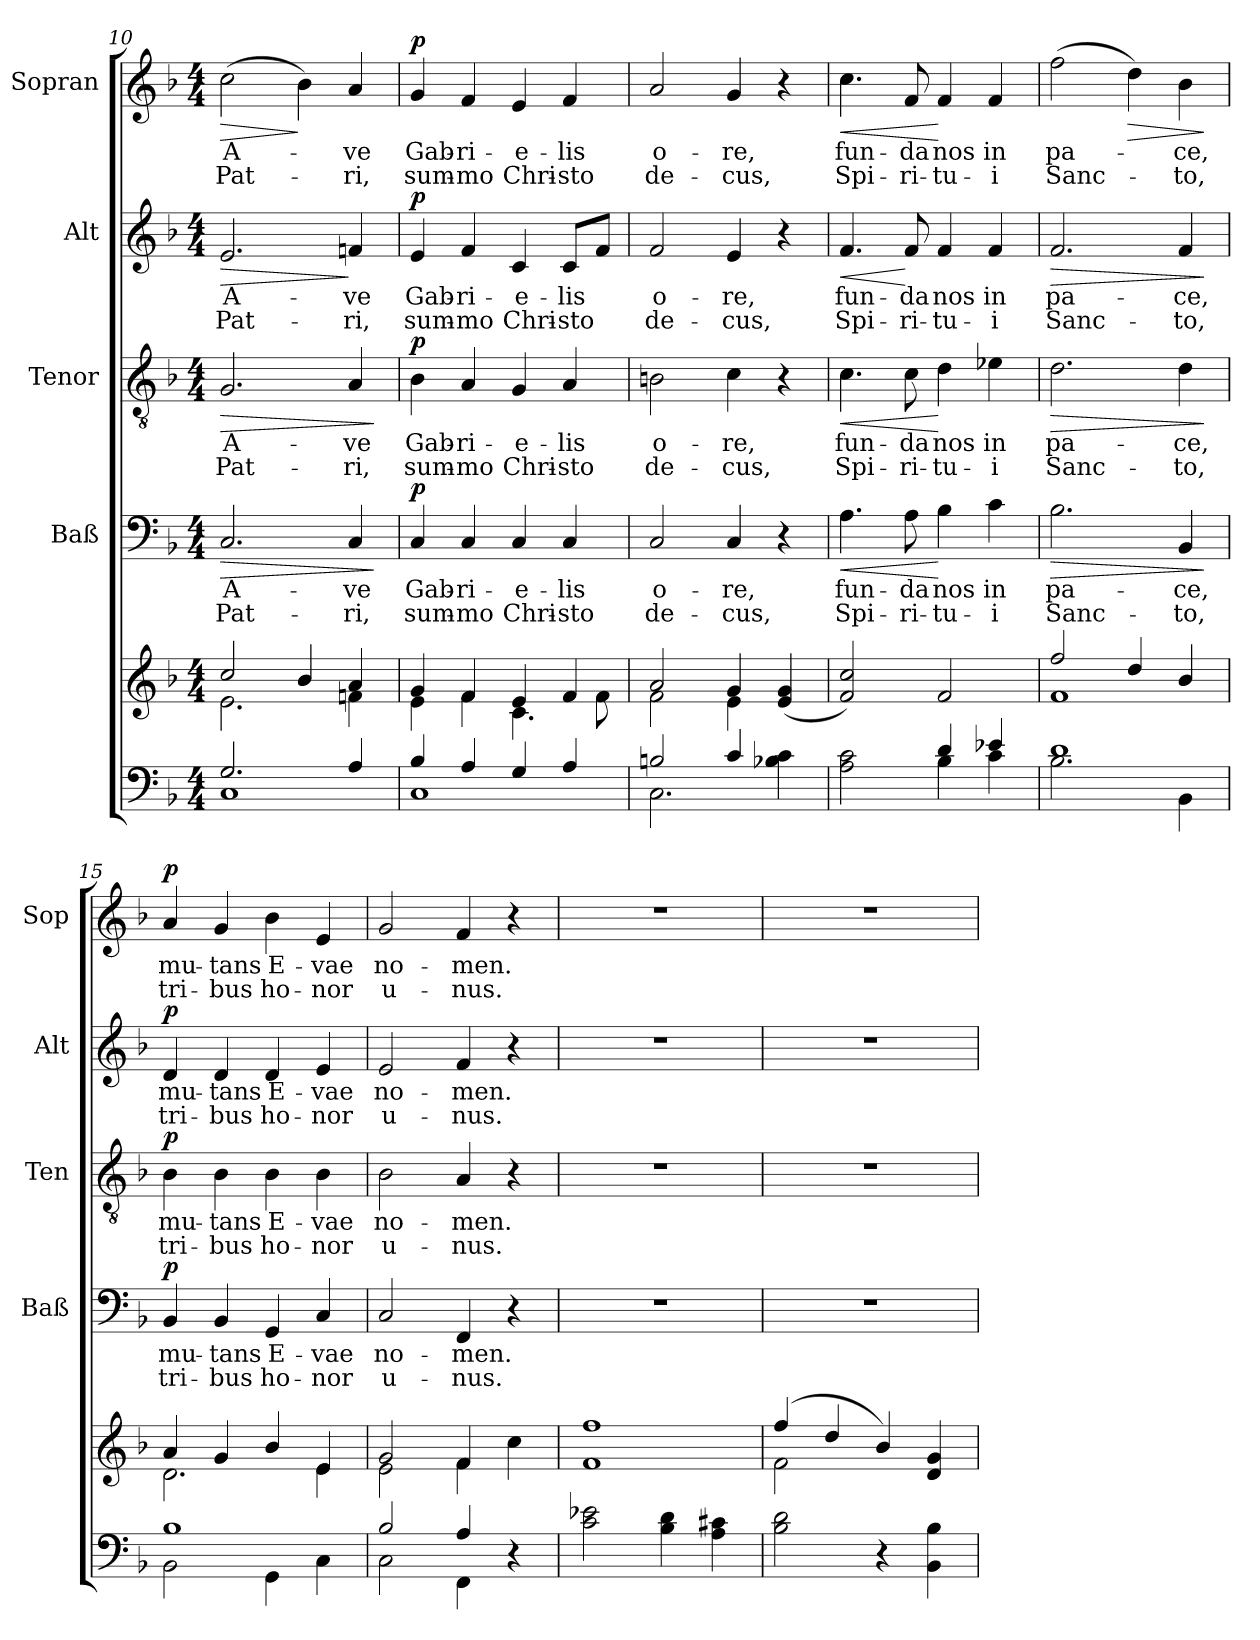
**kern	**kern	**kern	**text	**text	**dynam	**kern	**text	**text	**dynam	**kern	**text	**text	**dynam	**kern	**text	**text	**dynam
*part5	*part5	*part4	*part4	*part4	*part4	*part3	*part3	*part3	*part3	*part2	*part2	*part2	*part2	*part1	*part1	*part1	*part1
*staff6	*staff5	*staff4	*staff4	*staff4	*staff4	*staff3	*staff3	*staff3	*staff3	*staff2	*staff2	*staff2	*staff2	*staff1	*staff1	*staff1	*staff1
*	*	*I"Baß	*	*	*	*I"Tenor	*	*	*	*I"Alt	*	*	*	*I"Sopran	*	*	*
*	*	*I'Baß	*	*	*	*I'Ten	*	*	*	*I'Alt	*	*	*	*I'Sop	*	*	*
!!LO:PB:g=z
*clefF4	*clefG2	*clefF4	*	*	*	*clefGv2	*	*	*	*clefG2	*	*	*	*clefG2	*	*	*
*k[b-]	*k[b-]	*k[b-]	*	*	*	*k[b-]	*	*	*	*k[b-]	*	*	*	*k[b-]	*	*	*
*F:	*F:	*F:	*	*	*	*F:	*	*	*	*F:	*	*	*	*F:	*	*	*
*M4/4	*M4/4	*M4/4	*	*	*	*M4/4	*	*	*	*M4/4	*	*	*	*M4/4	*	*	*
=10	=10	=10	=10	=10	=10	=10	=10	=10	=10	=10	=10	=10	=10	=10	=10	=10	=10
*^	*^	*	*	*	*	*	*	*	*	*	*	*	*	*	*	*	*
!	!	!	!	!	!LO:LY:b	!LO:LY:b	!LO:HP:b	!	!LO:LY:b	!LO:LY:b	!LO:HP:b	!	!LO:LY:b	!LO:LY:b	!LO:HP:b	!	!LO:LY:b	!LO:LY:b	!LO:HP:b
2.G!/	1C!	2cc!/	2.e!\	2.C/	A-	Pat-	>	2.G/	A-	Pat-	>	2.e/	A-	Pat-	>	(>2cc\	A-	Pat-	>
.	.	4b-!/	.	.	.	.	.	.	.	.	.	.	.	.	.	4b-\)	.	.	]
!	!	!	!	!	!LO:LY:b	!LO:LY:b	!	!	!LO:LY:b	!LO:LY:b	!	!	!LO:LY:b	!LO:LY:b	!	!	!LO:LY:b	!LO:LY:b	!
4A!/	.	4a!/	4fn!\	4C/	-ve	-ri,	.	4A/	-ve	-ri,	.	4fn/	-ve	-ri,	]	4a/	-ve	-ri,	.
*v	*v	*	*	*	*	*	*	*	*	*	*	*	*	*	*	*	*	*	*
*	*v	*v	*	*	*	*	*	*	*	*	*	*	*	*	*	*	*	*
.	.	.	.	.	]	.	.	.	]	.	.	.	.	.	.	.	.
=11	=11	=11	=11	=11	=11	=11	=11	=11	=11	=11	=11	=11	=11	=11	=11	=11	=11
*^	*^	*	*	*	*	*	*	*	*	*	*	*	*	*	*	*	*
!	!	!	!	!	!LO:LY:b	!LO:LY:b	!LO:DY:a	!	!LO:LY:b	!LO:LY:b	!LO:DY:a	!	!LO:LY:b	!LO:LY:b	!LO:DY:a	!	!LO:LY:b	!LO:LY:b	!LO:DY:a
4B-!/	1C!	4g!/	4e!\	4C/	Gab-	sum-	p	4B-\	Gab-	sum-	p	4e/	Gab-	sum-	p	4g/	Gab-	sum-	p
!	!	!	!	!	!LO:LY:b	!LO:LY:b	!	!	!LO:LY:b	!LO:LY:b	!	!	!LO:LY:b	!LO:LY:b	!	!	!LO:LY:b	!LO:LY:b	!
4A!/	.	4f!/	4f!\	4C/	-ri-	-mo	.	4A/	-ri-	-mo	.	4f/	-ri-	-mo	.	4f/	-ri-	-mo	.
!	!	!	!	!	!LO:LY:b	!LO:LY:b	!	!	!LO:LY:b	!LO:LY:b	!	!	!LO:LY:b	!LO:LY:b	!	!	!LO:LY:b	!LO:LY:b	!
4G!/	.	4e!/	4.c!\	4C/	-e-	Chri-	.	4G/	-e-	Chri-	.	4c/	-e-	Chri-	.	4e/	-e-	Chri-	.
!	!	!	!	!	!LO:LY:b	!LO:LY:b	!	!	!LO:LY:b	!LO:LY:b	!	!	!LO:LY:b	!LO:LY:b	!	!	!LO:LY:b	!LO:LY:b	!
4A!/	.	4f!/	.	4C/	-lis	-sto	.	4A/	-lis	-sto	.	8c/L	-lis	-sto	.	4f/	-lis	-sto	.
.	.	.	8f!\	.	.	.	.	.	.	.	.	8f/J	.	.	.	.	.	.	.
=12	=12	=12	=12	=12	=12	=12	=12	=12	=12	=12	=12	=12	=12	=12	=12	=12	=12	=12	=12
!	!	!	!	!	!LO:LY:b	!LO:LY:b	!	!	!LO:LY:b	!LO:LY:b	!	!	!LO:LY:b	!LO:LY:b	!	!	!LO:LY:b	!LO:LY:b	!
2Bn!/	2.C!\	2a!/	2f!\	2C/	o-	de-	.	2Bn\	o-	de-	.	2f/	o-	de-	.	2a/	o-	de-	.
!	!	!	!	!	!LO:LY:b	!LO:LY:b	!	!	!LO:LY:b	!LO:LY:b	!	!	!LO:LY:b	!LO:LY:b	!	!	!LO:LY:b	!LO:LY:b	!
4c!/	.	4g!/	4e!\	4C/	-re,	-cus,	.	4c\	-re,	-cus,	.	4e/	-re,	-cus,	.	4g/	-re,	-cus,	.
4B-X\ 4c\	4ryy	(4e/ 4g/	4ryy	4r	.	.	.	4r	.	.	.	4r	.	.	.	4r	.	.	.
=13	=13	=13	=13	=13	=13	=13	=13	=13	=13	=13	=13	=13	=13	=13	=13	=13	=13	=13	=13
!	!	!	!	!	!LO:LY:b	!LO:LY:b	!LO:HP:b	!	!LO:LY:b	!LO:LY:b	!LO:HP:b	!	!LO:LY:b	!LO:LY:b	!LO:HP:b	!	!LO:LY:b	!LO:LY:b	!LO:HP:b
*	*	*v	*v	*	*	*	*	*	*	*	*	*	*	*	*	*	*	*	*
2A\ 2c\	2ryy	2f/ 2cc/)	4.A\	fun-	Spi-	<	4.c\	fun-	Spi-	<	4.f/	fun-	Spi-	<	4.cc\	fun-	Spi-	<
!	!	!	!	!LO:LY:b	!LO:LY:b	!	!	!LO:LY:b	!LO:LY:b	!	!	!LO:LY:b	!LO:LY:b	!	!	!LO:LY:b	!LO:LY:b	!
.	.	.	8A\	-da	-ri-	.	8c\	-da	-ri-	.	8f/	-da	-ri-	[	8f/	-da	-ri-	.
!	!	!	!	!LO:LY:b	!LO:LY:b	!	!	!LO:LY:b	!LO:LY:b	!	!	!LO:LY:b	!LO:LY:b	!	!	!LO:LY:b	!LO:LY:b	!
4d!/	4B-!\	2f!/	4B-\	nos	-tu-	[	4d\	nos	-tu-	[	4f/	nos	-tu-	.	4f/	nos	-tu-	[
!	!	!	!	!LO:LY:b	!LO:LY:b	!	!	!LO:LY:b	!LO:LY:b	!	!	!LO:LY:b	!LO:LY:b	!	!	!LO:LY:b	!LO:LY:b	!
4e-X!/	4c!\	.	4c\	in	-i	.	4e-X\	in	-i	.	4f/	in	-i	.	4f/	in	-i	.
=14	=14	=14	=14	=14	=14	=14	=14	=14	=14	=14	=14	=14	=14	=14	=14	=14	=14	=14
*	*	*^	*	*	*	*	*	*	*	*	*	*	*	*	*	*	*	*
!	!	!	!	!	!LO:LY:b	!LO:LY:b	!LO:HP:b	!	!LO:LY:b	!LO:LY:b	!LO:HP:b	!	!LO:LY:b	!LO:LY:b	!LO:HP:b	!	!LO:LY:b	!LO:LY:b	!
1d!	2.B-!\	2ff!/	1f!	2.B-\	pa-	Sanc-	>	2.d\	pa-	Sanc-	>	2.f/	pa-	Sanc-	>	(>2ff\	pa-	Sanc-	.
!	!	!	!	!	!	!	!	!	!	!	!	!	!	!	!	!	!	!	!LO:HP:b
.	.	4dd!/	.	.	.	.	.	.	.	.	.	.	.	.	.	4dd\)	.	.	>
!	!	!	!	!	!LO:LY:b	!LO:LY:b	!	!	!LO:LY:b	!LO:LY:b	!	!	!LO:LY:b	!LO:LY:b	!	!	!LO:LY:b	!LO:LY:b	!
.	4BB-!\	4b-!/	.	4BB-/	-ce,	-to,	.	4d\	-ce,	-to,	.	4f/	-ce,	-to,	.	4b-\	-ce,	-to,	.
*v	*v	*	*	*	*	*	*	*	*	*	*	*	*	*	*	*	*	*	*
*	*v	*v	*	*	*	*	*	*	*	*	*	*	*	*	*	*	*	*
.	.	.	.	.	]	.	.	.	]	.	.	.	]	.	.	.	]
!!LO:LB:g=z
=15	=15	=15	=15	=15	=15	=15	=15	=15	=15	=15	=15	=15	=15	=15	=15	=15	=15
*^	*^	*	*	*	*	*	*	*	*	*	*	*	*	*	*	*	*
!	!	!	!	!	!LO:LY:b	!LO:LY:b	!LO:DY:a	!	!LO:LY:b	!LO:LY:b	!LO:DY:a	!	!LO:LY:b	!LO:LY:b	!LO:DY:a	!	!LO:LY:b	!LO:LY:b	!LO:DY:a
1B-!	2BB-!\	4a!/	2.d!\	4BB-/	mu-	tri-	p	4B-\	mu-	tri-	p	4d/	mu-	tri-	p	4a/	mu-	tri-	p
!	!	!	!	!	!LO:LY:b	!LO:LY:b	!	!	!LO:LY:b	!LO:LY:b	!	!	!LO:LY:b	!LO:LY:b	!	!	!LO:LY:b	!LO:LY:b	!
.	.	4g!/	.	4BB-/	-tans	-bus	.	4B-\	-tans	-bus	.	4d/	-tans	-bus	.	4g/	-tans	-bus	.
!	!	!	!	!	!LO:LY:b	!LO:LY:b	!	!	!LO:LY:b	!LO:LY:b	!	!	!LO:LY:b	!LO:LY:b	!	!	!LO:LY:b	!LO:LY:b	!
.	4GG!\	4b-!/	.	4GG/	E-	ho-	.	4B-\	E-	ho-	.	4d/	E-	ho-	.	4b-\	E-	ho-	.
!	!	!	!	!	!LO:LY:b	!LO:LY:b	!	!	!LO:LY:b	!LO:LY:b	!	!	!LO:LY:b	!LO:LY:b	!	!	!LO:LY:b	!LO:LY:b	!
.	4C!\	4e!/	4e!\	4C/	-vae	-nor	.	4B-\	-vae	-nor	.	4e/	-vae	-nor	.	4e/	-vae	-nor	.
=16	=16	=16	=16	=16	=16	=16	=16	=16	=16	=16	=16	=16	=16	=16	=16	=16	=16	=16	=16
!	!	!	!	!	!LO:LY:b	!LO:LY:b	!	!	!LO:LY:b	!LO:LY:b	!	!	!LO:LY:b	!LO:LY:b	!	!	!LO:LY:b	!LO:LY:b	!
2B-!/	2C!\	2g!/	2e!\	2C/	no-	u-	.	2B-\	no-	u-	.	2e/	no-	u-	.	2g/	no-	u-	.
!	!	!	!	!	!LO:LY:b	!LO:LY:b	!	!	!LO:LY:b	!LO:LY:b	!	!	!LO:LY:b	!LO:LY:b	!	!	!LO:LY:b	!LO:LY:b	!
4A!/	4FF!\	4f!/	4f!\	4FF/	-men.	-nus.	.	4A/	-men.	-nus.	.	4f/	-men.	-nus.	.	4f/	-men.	-nus.	.
4r	4ryy	4cc\	4ryy	4r	.	.	.	4r	.	.	.	4r	.	.	.	4r	.	.	.
*v	*v	*	*	*	*	*	*	*	*	*	*	*	*	*	*	*	*	*	*
*	*v	*v	*	*	*	*	*	*	*	*	*	*	*	*	*	*	*	*
=17	=17	=17	=17	=17	=17	=17	=17	=17	=17	=17	=17	=17	=17	=17	=17	=17	=17
2c\ 2e-X\	1f 1ff	1r	.	.	.	1r	.	.	.	1r	.	.	.	1r	.	.	.
4B-\ 4d\	.	.	.	.	.	.	.	.	.	.	.	.	.	.	.	.	.
4A\ 4c#X\	.	.	.	.	.	.	.	.	.	.	.	.	.	.	.	.	.
=18	=18	=18	=18	=18	=18	=18	=18	=18	=18	=18	=18	=18	=18	=18	=18	=18	=18
*	*^	*	*	*	*	*	*	*	*	*	*	*	*	*	*	*	*
2B-\ 2d\	(<4ff/	2f\	1r	.	.	.	1r	.	.	.	1r	.	.	.	1r	.	.	.
.	4dd/	.	.	.	.	.	.	.	.	.	.	.	.	.	.	.	.	.
4r	4b-/)	2ryy	.	.	.	.	.	.	.	.	.	.	.	.	.	.	.	.
4BB-\ 4B-\	4d/ 4g/	.	.	.	.	.	.	.	.	.	.	.	.	.	.	.	.	.
*	*v	*v	*	*	*	*	*	*	*	*	*	*	*	*	*	*	*	*
=	=	=	=	=	=	=	=	=	=	=	=	=	=	=	=	=	=
*-	*-	*-	*-	*-	*-	*-	*-	*-	*-	*-	*-	*-	*-	*-	*-	*-	*-
